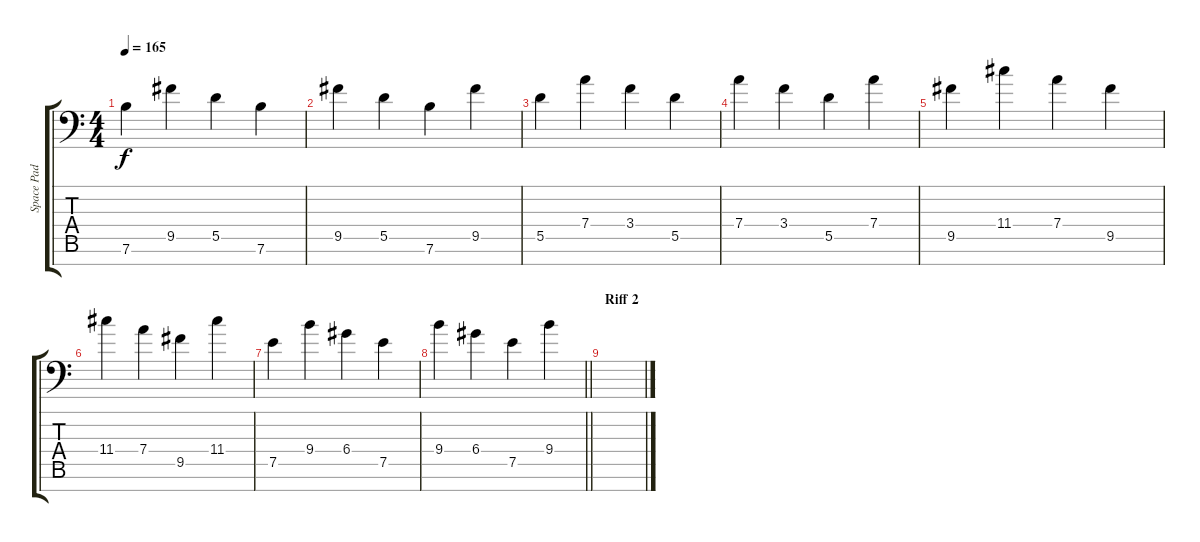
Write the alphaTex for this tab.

\track ("Space Pad bass arp" "Space Pad ") {instrument synthbass1}
\staff {score tabs}
\tuning (E4 B3 G3 D3 A2 E2 B0) {hide}
\ts (4 4)
\tempo 165
\clef f4
\ks c
7.6.4{dy f} 9.5.4 5.5.4 7.6.4 |
9.5.4 5.5.4 7.6.4 9.5.4 |
5.5.4 7.4.4 3.4.4 5.5.4 |
7.4.4 3.4.4 5.5.4 7.4.4 |
9.5.4 11.4.4 7.4.4 9.5.4 |
11.4.4 7.4.4 9.5.4 11.4.4 |
7.5.4 9.4.4 6.4.4 7.5.4 |
\barLineRight lightlight
9.4.4 6.4.4 7.5.4 9.4.4 |
\section ("" "Riff 2")
